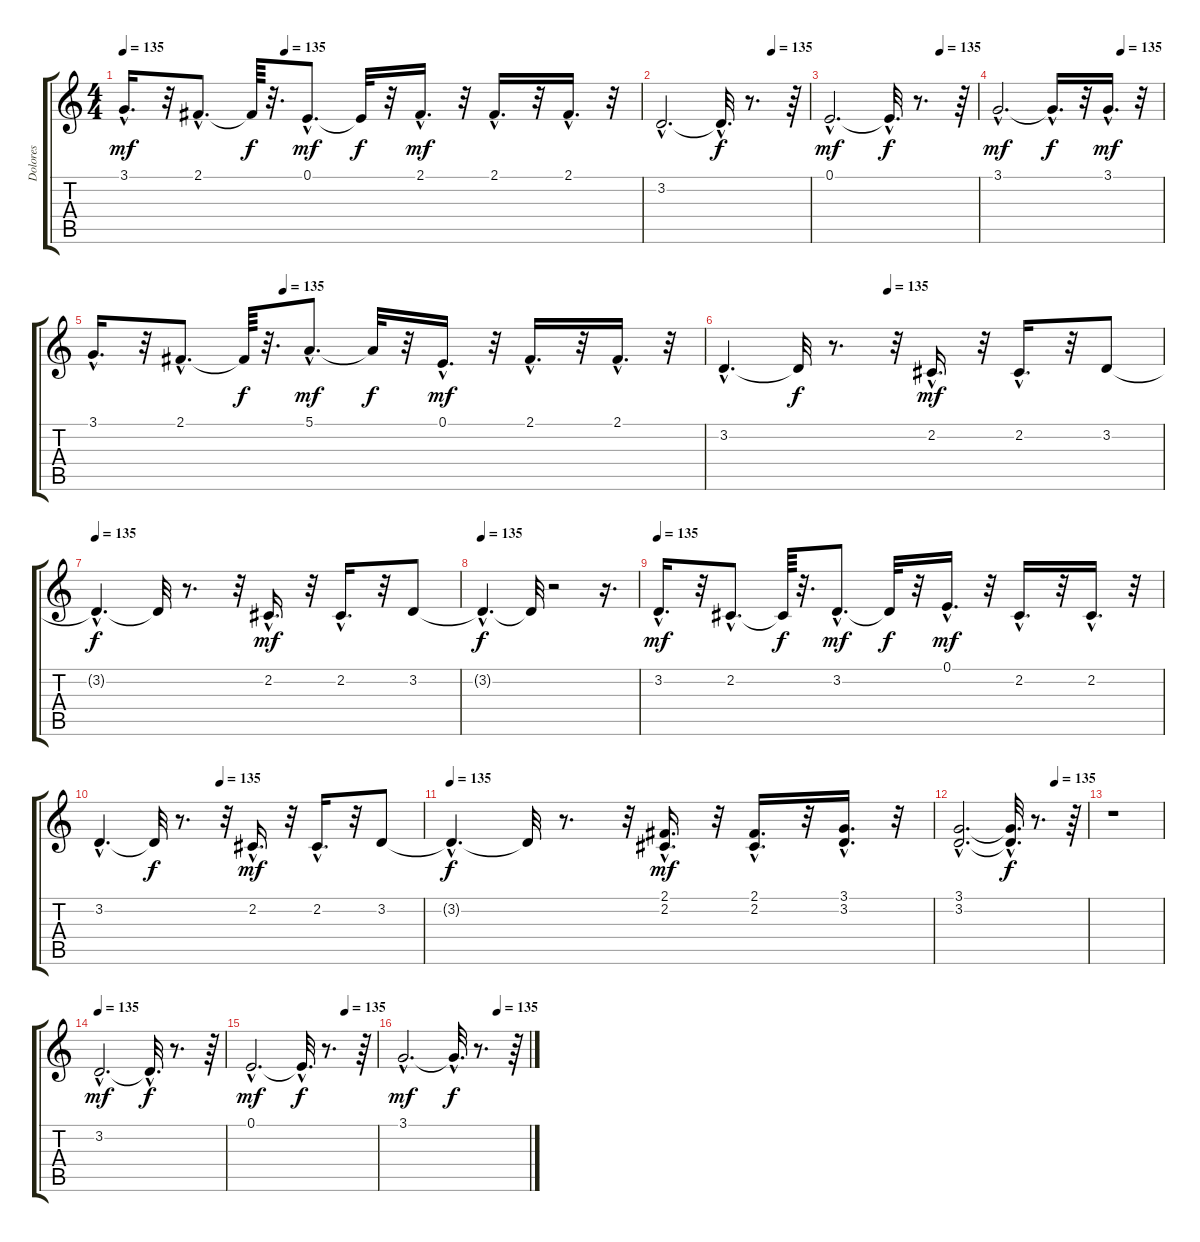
\track ("Dolores" "Dolores") {instrument panflute}
\staff {score tabs}
\tuning (E4 B3 G3 D3 A2 E2) {hide}
\ts (4 4)
\tempo 135
\tempo (135 0.3125)
\clef g2
\ks c
3.1{hac}.16{d dy mf} r.32 2.1{hac}.8{d} 2.1{t}.64{dy f} r.32{d} 0.1{hac}.8{d dy mf} 0.1{t}.32{dy f} r.32 2.1{hac}.16{d dy mf} r.32 2.1{hac}.16{d} r.32 2.1{hac}.16{d} r.32 |
\tempo (135 0.75)
3.2{hac}.2{d} 3.2{hac t}.32{d dy f} r.8{d} r.64 |
\tempo (135 0.75)
0.1{hac}.2{d dy mf} 0.1{hac t}.32{d dy f} r.8{d} r.64 |
\tempo (135 0.75)
3.1{hac}.2{d dy mf} 3.1{hac t}.16{d dy f} r.32 3.1{hac}.16{d dy mf} r.32 |
\tempo (135 0.3125)
3.1{hac}.16{d} r.32 2.1{hac}.8{d} 2.1{t}.64{dy f} r.32{d} 5.1{hac}.8{d dy mf} 5.1{t}.32{dy f} r.32 0.1{hac}.16{d dy mf} r.32 2.1{hac}.16{d} r.32 2.1{hac}.16{d} r.32 |
\tempo (135 0.375)
3.2{hac}.4{d} 3.2{t}.32{dy f} r.8{d} r.32 2.2{hac}.16{d dy mf} r.32 2.2{hac}.16{d} r.32 3.2.8 |
\tempo 135
3.2{hac t}.4{d dy f} 3.2{t}.32 r.8{d} r.32 2.2{hac}.16{d dy mf} r.32 2.2{hac}.16{d} r.32 3.2.8 |
\tempo 135
3.2{hac t}.4{d dy f} 3.2{t}.32 r.2 r.16{d} |
\tempo 135
3.2{hac}.16{d dy mf} r.32 2.2{hac}.8{d} 2.2{t}.64{dy f} r.32{d} 3.2{hac}.8{d dy mf} 3.2{t}.32{dy f} r.32 0.1{hac}.16{d dy mf} r.32 2.2{hac}.16{d} r.32 2.2{hac}.16{d} r.32 |
\tempo (135 0.375)
3.2{hac}.4{d} 3.2{t}.32{dy f} r.8{d} r.32 2.2{hac}.16{d dy mf} r.32 2.2{hac}.16{d} r.32 3.2.8 |
\tempo 135
3.2{hac t}.4{d dy f} 3.2{t}.32 r.8{d} r.32 (2.1{hac} 2.2{hac}).16{d dy mf} r.32 (2.1{hac} 2.2{hac}).16{d} r.32 (3.1{hac} 3.2{hac}).16{d} r.32 |
\tempo (135 0.75)
(3.1{hac} 3.2{hac}).2{d} (3.1{hac t} 3.2{hac t}).32{d dy f} r.8{d} r.64 |
r.1 |
\tempo 135
3.2{hac}.2{d dy mf} 3.2{hac t}.32{d dy f} r.8{d} r.64 |
\tempo (135 0.75)
0.1{hac}.2{d dy mf} 0.1{hac t}.32{d dy f} r.8{d} r.64 |
\tempo (135 0.75)
3.1{hac}.2{d dy mf} 3.1{hac t}.32{d dy f} r.8{d} r.64
